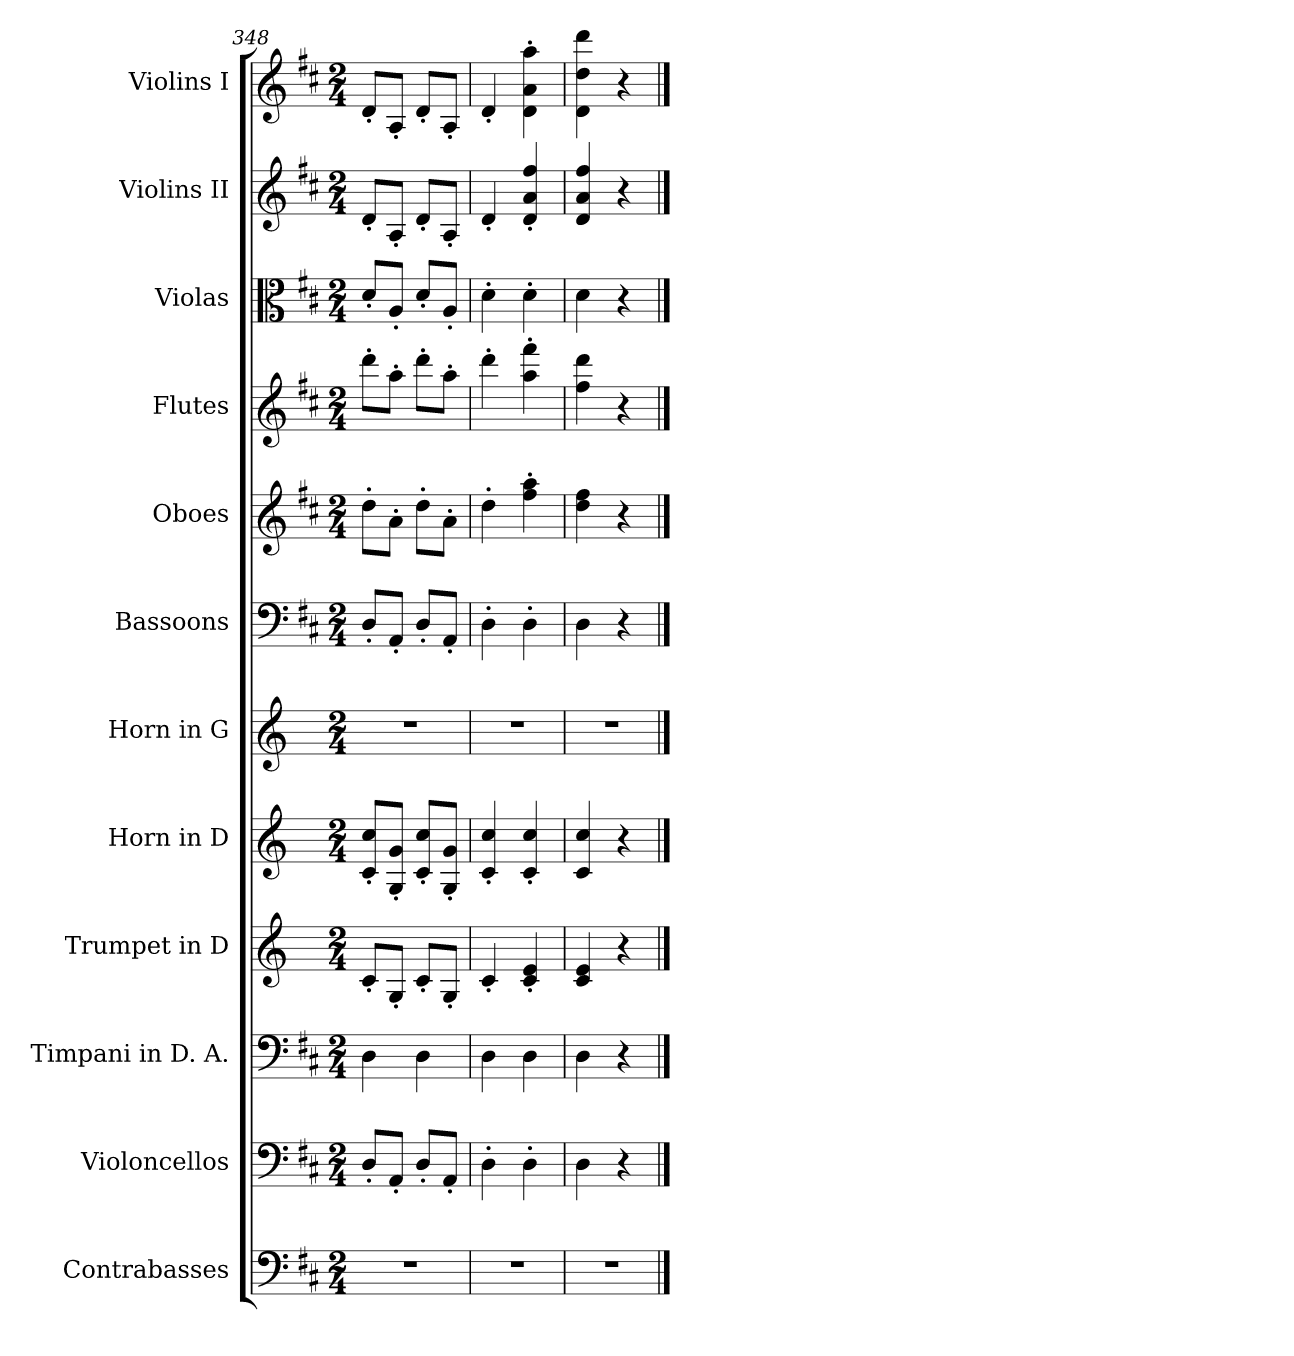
**kern	**kern	**kern	**kern	**kern	**kern	**kern	**kern	**kern	**kern	**kern	**kern
*part12	*part11	*part10	*part9	*part8	*part7	*part6	*part5	*part4	*part3	*part2	*part1
*staff12	*staff11	*staff10	*staff9	*staff8	*staff7	*staff6	*staff5	*staff4	*staff3	*staff2	*staff1
*I"Contrabasses	*I"Violoncellos	*I"Timpani in D. A.	*I"Trumpet in D	*I"Horn in D	*I"Horn in G	*I"Bassoons	*I"Oboes	*I"Flutes	*I"Violas	*I"Violins II	*I"Violins I
*I'Cb.	*I'Vc.	*	*	*	*	*I'Bsn.	*I'Ob.	*I'Fl.	*I'Vla.	*I'Vln. II	*I'Vln. I
*clefF4	*clefF4	*clefF4	*clefG2	*clefG2	*clefG2	*clefF4	*clefG2	*clefG2	*clefC3	*clefG2	*clefG2
*ITrd7c12	*	*	*ITrd-1c-2	*ITrd6c10	*ITrd3c5	*	*	*	*	*	*
*k[f#c#]	*k[f#c#]	*k[f#c#]	*k[f#c#]	*k[f#c#]	*k[f#]	*k[f#c#]	*k[f#c#]	*k[f#c#]	*k[f#c#]	*k[f#c#]	*k[f#c#]
*M2/4	*M2/4	*M2/4	*M2/4	*M2/4	*M2/4	*M2/4	*M2/4	*M2/4	*M2/4	*M2/4	*M2/4
=348	=348	=348	=348	=348	=348	=348	=348	=348	=348	=348	=348
2r	8D'/L	4D\	8d'/L	8D/' 8d/'L	2r	8D'/L	8dd'\L	8ddd'\L	8d'/L	8d'/L	8d'/L
.	8AA'/J	.	8A'/J	8AA/' 8A/'J	.	8AA'/J	8a'\J	8aa'\J	8A'/J	8A'/J	8A'/J
.	8D'/L	4D\	8d'/L	8D/' 8d/'L	.	8D'/L	8dd'\L	8ddd'\L	8d'/L	8d'/L	8d'/L
.	8AA'/J	.	8A'/J	8AA/' 8A/'J	.	8AA'/J	8a'\J	8aa'\J	8A'/J	8A'/J	8A'/J
=349	=349	=349	=349	=349	=349	=349	=349	=349	=349	=349	=349
2r	4D'\	4D\	4d'/	4D/' 4d/'	2r	4D'\	4dd'\	4ddd'\	4d'\	4d'/	4d'/
.	4D'\	4D\	4d/' 4f#/'	4D/' 4d/'	.	4D'\	4ff#\' 4aa\'	4aa\' 4fff#\'	4d'\	4d/' 4a/' 4ff#/'	4d\' 4a\' 4aa\'
!!LO:PB:g=z
=350	=350	=350	=350	=350	=350	=350	=350	=350	=350	=350	=350
2r	4D\	4D\	4d/ 4f#/	4D/ 4d/	2r	4D\	4dd\ 4ff#\	4ff#\ 4ddd\	4d\	4d/ 4a/ 4ff#/	4d\ 4dd\ 4ddd\
.	4r	4r	4r	4r	.	4r	4r	4r	4r	4r	4r
==	==	==	==	==	==	==	==	==	==	==	==
*-	*-	*-	*-	*-	*-	*-	*-	*-	*-	*-	*-
